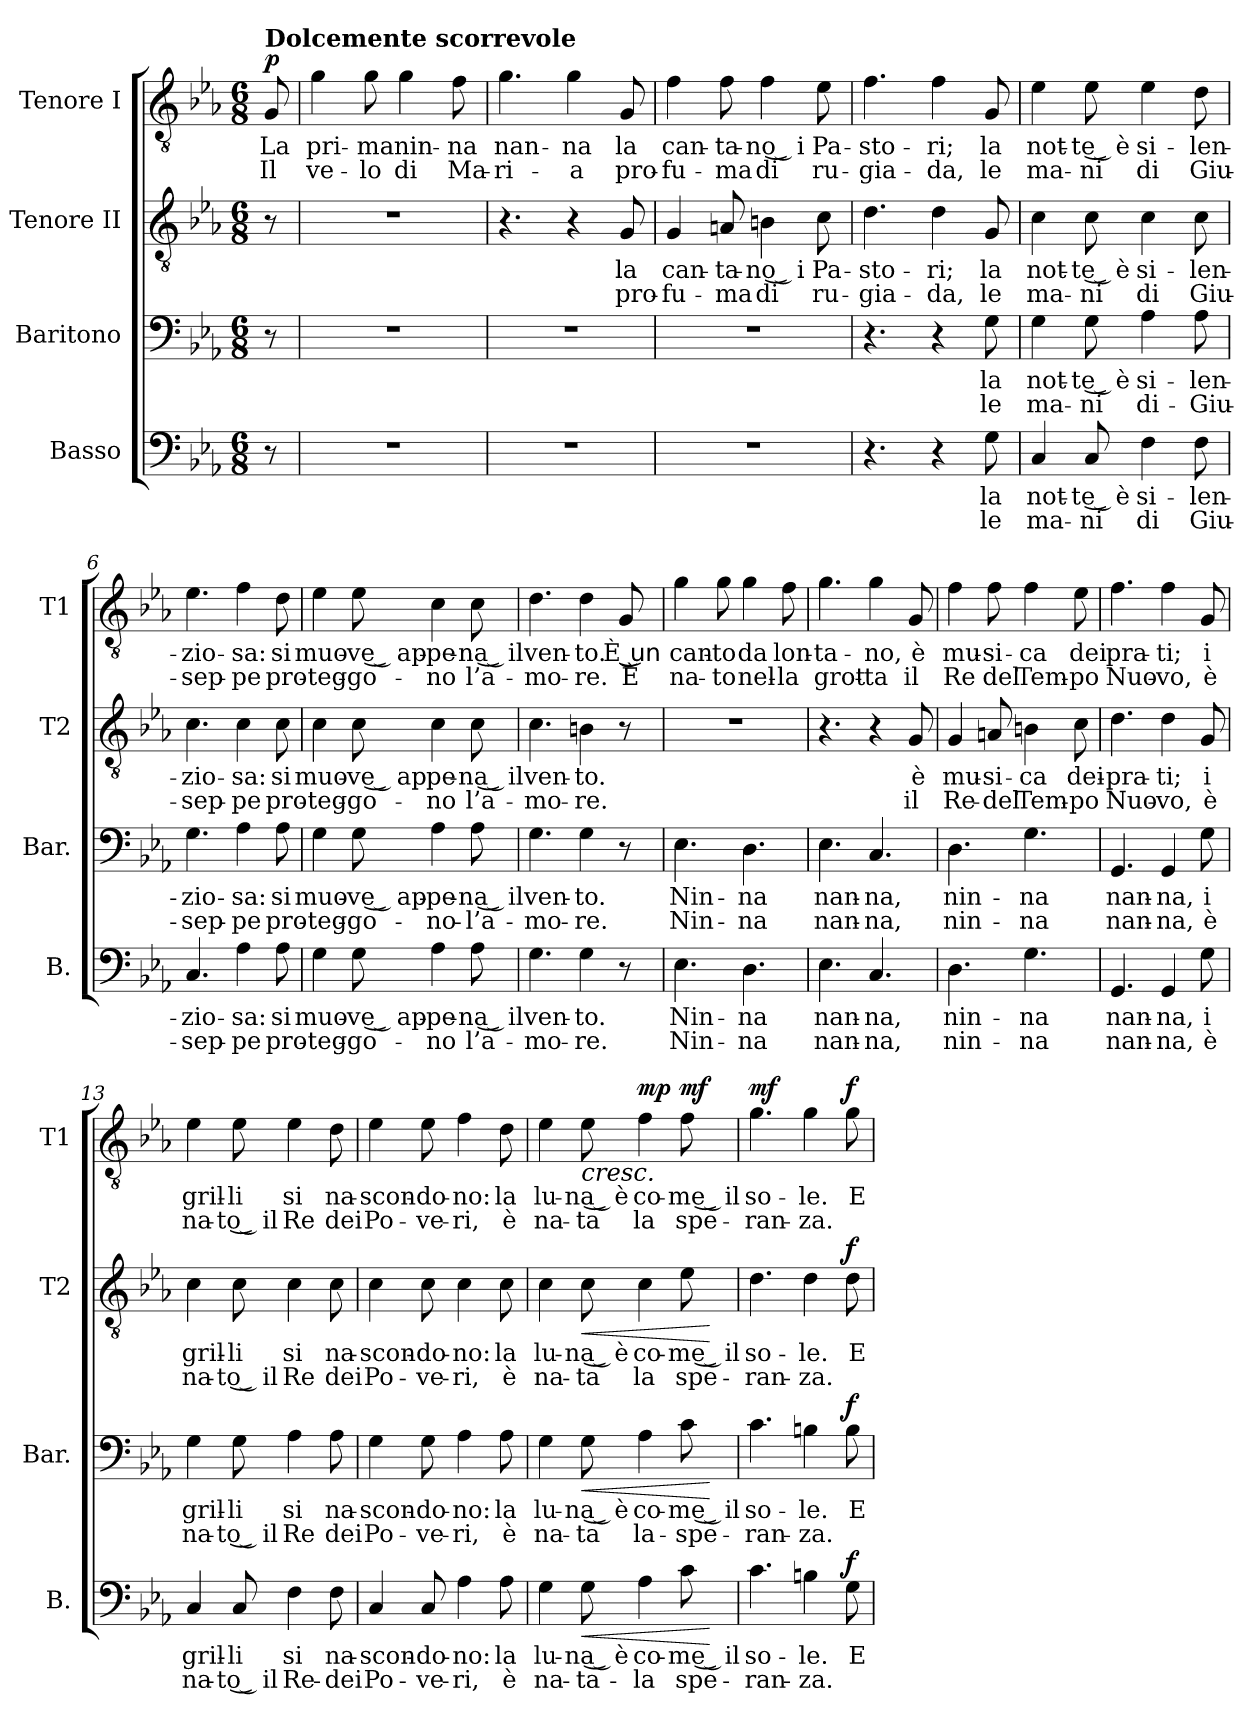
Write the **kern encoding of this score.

**kern	**text	**text	**dynam	**kern	**text	**text	**dynam	**kern	**text	**text	**dynam	**kern	**text	**text	**dynam
*part4	*part4	*part4	*part4	*part3	*part3	*part3	*part3	*part2	*part2	*part2	*part2	*part1	*part1	*part1	*part1
*staff4	*staff4	*staff4	*staff4	*staff3	*staff3	*staff3	*staff3	*staff2	*staff2	*staff2	*staff2	*staff1	*staff1	*staff1	*staff1
*I"Basso	*	*	*	*I"Baritono	*	*	*	*I"Tenore II	*	*	*	*I"Tenore I	*	*	*
*I'B.	*	*	*	*I'Bar.	*	*	*	*I'T2	*	*	*	*I'T1	*	*	*
*clefF4	*	*	*	*clefF4	*	*	*	*clefGv2	*	*	*	*clefGv2	*	*	*
*k[b-e-a-]	*	*	*	*k[b-e-a-]	*	*	*	*k[b-e-a-]	*	*	*	*k[b-e-a-]	*	*	*
*M6/8	*	*	*	*M6/8	*	*	*	*M6/8	*	*	*	*M6/8	*	*	*
=	=	=	=	=	=	=	=	=	=	=	=	=	=	=	=
!	!	!	!	!	!	!	!	!	!	!	!	!LO:TX:a:B:t=Dolcemente scorrevole	!	!	!
!	!	!	!	!	!	!	!	!	!	!	!	!	!LO:LY:b	!LO:LY:b	!LO:DY:a
8r	.	.	.	8r	.	.	.	8r	.	.	.	8G/	La	Il	p
=1	=1	=1	=1	=1	=1	=1	=1	=1	=1	=1	=1	=1	=1	=1	=1
!	!	!	!	!	!	!	!	!	!	!	!	!	!LO:LY:b	!LO:LY:b	!
2.r	.	.	.	2.r	.	.	.	2.r	.	.	.	4g\	pri-	ve-	.
!	!	!	!	!	!	!	!	!	!	!	!	!	!LO:LY:b	!LO:LY:b	!
.	.	.	.	.	.	.	.	.	.	.	.	8g\	-ma	-lo	.
!	!	!	!	!	!	!	!	!	!	!	!	!	!LO:LY:b	!LO:LY:b	!
.	.	.	.	.	.	.	.	.	.	.	.	4g\	nin-	di	.
!	!	!	!	!	!	!	!	!	!	!	!	!	!LO:LY:b	!LO:LY:b	!
.	.	.	.	.	.	.	.	.	.	.	.	8f\	-na	Ma-	.
=2	=2	=2	=2	=2	=2	=2	=2	=2	=2	=2	=2	=2	=2	=2	=2
!	!	!	!	!	!	!	!	!	!	!	!	!	!LO:LY:b	!LO:LY:b	!
2.r	.	.	.	2.r	.	.	.	4.r	.	.	.	4.g\	nan-	-ri-	.
!	!	!	!	!	!	!	!	!	!	!	!	!	!LO:LY:b	!LO:LY:b	!
.	.	.	.	.	.	.	.	4r	.	.	.	4g\	-na	-a	.
!	!	!	!	!	!	!	!	!	!LO:LY:b	!LO:LY:b	!	!	!LO:LY:b	!LO:LY:b	!
.	.	.	.	.	.	.	.	8G/	la	pro-	.	8G/	la	pro-	.
=3	=3	=3	=3	=3	=3	=3	=3	=3	=3	=3	=3	=3	=3	=3	=3
!	!	!	!	!	!	!	!	!	!LO:LY:b	!LO:LY:b	!	!	!LO:LY:b	!LO:LY:b	!
2.r	.	.	.	2.r	.	.	.	4G/	can-	-fu-	.	4f\	can-	-fu-	.
!	!	!	!	!	!	!	!	!	!LO:LY:b	!LO:LY:b	!	!	!LO:LY:b	!LO:LY:b	!
.	.	.	.	.	.	.	.	8An/	-ta-	-ma	.	8f\	-ta-	-ma	.
!	!	!	!	!	!	!	!	!	!LO:LY:b	!LO:LY:b	!	!	!LO:LY:b	!LO:LY:b	!
.	.	.	.	.	.	.	.	4Bn\	-no͜ i	di	.	4f\	-no͜ i	di	.
!	!	!	!	!	!	!	!	!	!LO:LY:b	!LO:LY:b	!	!	!LO:LY:b	!LO:LY:b	!
.	.	.	.	.	.	.	.	8c\	Pa-	ru-	.	8e-\	Pa-	ru-	.
=4	=4	=4	=4	=4	=4	=4	=4	=4	=4	=4	=4	=4	=4	=4	=4
!	!	!	!	!	!	!	!	!	!LO:LY:b	!LO:LY:b	!	!	!LO:LY:b	!LO:LY:b	!
4.r	.	.	.	4.r	.	.	.	4.d\	-sto-	-gia-	.	4.f\	-sto-	-gia-	.
!	!	!	!	!	!	!	!	!	!LO:LY:b	!LO:LY:b	!	!	!LO:LY:b	!LO:LY:b	!
4r	.	.	.	4r	.	.	.	4d\	-ri;	-da,	.	4f\	-ri;	-da,	.
!	!LO:LY:b	!LO:LY:b	!	!	!LO:LY:b	!LO:LY:b	!	!	!LO:LY:b	!LO:LY:b	!	!	!LO:LY:b	!LO:LY:b	!
8G\	la	le	.	8G\	la	le	.	8G/	la	le	.	8G/	la	le	.
=5	=5	=5	=5	=5	=5	=5	=5	=5	=5	=5	=5	=5	=5	=5	=5
!	!LO:LY:b	!LO:LY:b	!	!	!LO:LY:b	!LO:LY:b	!	!	!LO:LY:b	!LO:LY:b	!	!	!LO:LY:b	!LO:LY:b	!
4C/	not-	ma-	.	4G\	not-	ma-	.	4c\	not-	ma-	.	4e-\	not-	ma-	.
!	!LO:LY:b	!LO:LY:b	!	!	!LO:LY:b	!LO:LY:b	!	!	!LO:LY:b	!LO:LY:b	!	!	!LO:LY:b	!LO:LY:b	!
8C/	-te͜ è	-ni	.	8G\	-te͜ è	-ni	.	8c\	-te͜ è	-ni	.	8e-\	-te͜ è	-ni	.
!	!LO:LY:b	!LO:LY:b	!	!	!LO:LY:b	!LO:LY:b	!	!	!LO:LY:b	!LO:LY:b	!	!	!LO:LY:b	!LO:LY:b	!
4F\	si-	di	.	4A-\	si-	di-	.	4c\	si-	di	.	4e-\	si-	di	.
!	!LO:LY:b	!LO:LY:b	!	!	!LO:LY:b	!LO:LY:b	!	!	!LO:LY:b	!LO:LY:b	!	!	!LO:LY:b	!LO:LY:b	!
8F\	-len-	Giu-	.	8A-\	-len-	-Giu-	.	8c\	-len-	Giu-	.	8d\	-len-	Giu-	.
=6	=6	=6	=6	=6	=6	=6	=6	=6	=6	=6	=6	=6	=6	=6	=6
!	!LO:LY:b	!LO:LY:b	!	!	!LO:LY:b	!LO:LY:b	!	!	!LO:LY:b	!LO:LY:b	!	!	!LO:LY:b	!LO:LY:b	!
4.C/	-zio-	-sep-	.	4.G\	-zio-	-sep-	.	4.c\	-zio-	-sep-	.	4.e-\	-zio-	-sep-	.
!	!LO:LY:b	!LO:LY:b	!	!	!LO:LY:b	!LO:LY:b	!	!	!LO:LY:b	!LO:LY:b	!	!	!LO:LY:b	!LO:LY:b	!
4A-\	-sa:	-pe	.	4A-\	-sa:	-pe	.	4c\	-sa:	-pe	.	4f\	-sa:	-pe	.
!	!LO:LY:b	!LO:LY:b	!	!	!LO:LY:b	!LO:LY:b	!	!	!LO:LY:b	!LO:LY:b	!	!	!LO:LY:b	!LO:LY:b	!
8A-\	si	pro-	.	8A-\	si	pro-	.	8c\	si	pro-	.	8d\	si	pro-	.
!!LO:LB:g=z
=7	=7	=7	=7	=7	=7	=7	=7	=7	=7	=7	=7	=7	=7	=7	=7
!	!LO:LY:b	!LO:LY:b	!	!	!LO:LY:b	!LO:LY:b	!	!	!LO:LY:b	!LO:LY:b	!	!	!LO:LY:b	!LO:LY:b	!
4G\	muo-	-teg-	.	4G\	muo-	-teg-	.	4c\	muo-	-teg-	.	4e-\	muo-	-teg-	.
!	!LO:LY:b	!LO:LY:b	!	!	!LO:LY:b	!LO:LY:b	!	!	!LO:LY:b	!LO:LY:b	!	!	!LO:LY:b	!LO:LY:b	!
8G\	-ve͜ ap-	-go-	.	8G\	-ve͜ ap-	-go-	.	8c\	-ve͜ ap	-go-	.	8e-\	-ve͜ ap-	-go-	.
!	!LO:LY:b	!LO:LY:b	!	!	!LO:LY:b	!LO:LY:b	!	!	!LO:LY:b	!LO:LY:b	!	!	!LO:LY:b	!LO:LY:b	!
4A-\	-pe-	-no	.	4A-\	-pe-	-no-	.	4c\	pe-	-no	.	4c\	-pe-	-no	.
!	!LO:LY:b	!LO:LY:b	!	!	!LO:LY:b	!LO:LY:b	!	!	!LO:LY:b	!LO:LY:b	!	!	!LO:LY:b	!LO:LY:b	!
8A-\	-na͜ il	l’a-	.	8A-\	-na͜ il	-l’a-	.	8c\	-na͜ il	l’a-	.	8c\	-na͜ il	l’a-	.
=8	=8	=8	=8	=8	=8	=8	=8	=8	=8	=8	=8	=8	=8	=8	=8
!	!LO:LY:b	!LO:LY:b	!	!	!LO:LY:b	!LO:LY:b	!	!	!LO:LY:b	!LO:LY:b	!	!	!LO:LY:b	!LO:LY:b	!
4.G\	ven-	-mo-	.	4.G\	ven-	-mo-	.	4.c\	ven-	-mo-	.	4.d\	ven-	-mo-	.
!	!LO:LY:b	!LO:LY:b	!	!	!LO:LY:b	!LO:LY:b	!	!	!LO:LY:b	!LO:LY:b	!	!	!LO:LY:b	!LO:LY:b	!
4G\	-to.	-re.	.	4G\	-to.	-re.	.	4Bn\	-to.	-re.	.	4d\	-to.	-re.	.
!	!	!	!	!	!	!	!	!	!	!	!	!	!LO:LY:b	!LO:LY:b	!
8r	.	.	.	8r	.	.	.	8r	.	.	.	8G/	È ͜un	È	.
=9	=9	=9	=9	=9	=9	=9	=9	=9	=9	=9	=9	=9	=9	=9	=9
!	!LO:LY:b	!LO:LY:b	!	!	!LO:LY:b	!LO:LY:b	!	!	!	!	!	!	!LO:LY:b	!LO:LY:b	!
4.E-\	Nin-	Nin-	.	4.E-\	Nin-	Nin-	.	2.r	.	.	.	4g\	can-	na-	.
!	!	!	!	!	!	!	!	!	!	!	!	!	!LO:LY:b	!LO:LY:b	!
.	.	.	.	.	.	.	.	.	.	.	.	8g\	-to	-to	.
!	!LO:LY:b	!LO:LY:b	!	!	!LO:LY:b	!LO:LY:b	!	!	!	!	!	!	!LO:LY:b	!LO:LY:b	!
4.D\	-na	-na	.	4.D\	-na	-na	.	.	.	.	.	4g\	da	nel-	.
!	!	!	!	!	!	!	!	!	!	!	!	!	!LO:LY:b	!LO:LY:b	!
.	.	.	.	.	.	.	.	.	.	.	.	8f\	lon-	-la	.
=10	=10	=10	=10	=10	=10	=10	=10	=10	=10	=10	=10	=10	=10	=10	=10
!	!LO:LY:b	!LO:LY:b	!	!	!LO:LY:b	!LO:LY:b	!	!	!	!	!	!	!LO:LY:b	!LO:LY:b	!
4.E-\	nan-	nan-	.	4.E-\	nan-	nan-	.	4.r	.	.	.	4.g\	-ta-	grot-	.
!	!LO:LY:b	!LO:LY:b	!	!	!LO:LY:b	!LO:LY:b	!	!	!	!	!	!	!LO:LY:b	!LO:LY:b	!
4.C/	-na,	-na,	.	4.C/	-na,	-na,	.	4r	.	.	.	4g\	-no,	-ta	.
!	!	!	!	!	!	!	!	!	!LO:LY:b	!LO:LY:b	!	!	!LO:LY:b	!LO:LY:b	!
.	.	.	.	.	.	.	.	8G/	è	il	.	8G/	è	il	.
=11	=11	=11	=11	=11	=11	=11	=11	=11	=11	=11	=11	=11	=11	=11	=11
!	!LO:LY:b	!LO:LY:b	!	!	!LO:LY:b	!LO:LY:b	!	!	!LO:LY:b	!LO:LY:b	!	!	!LO:LY:b	!LO:LY:b	!
4.D\	nin-	nin-	.	4.D\	nin-	nin-	.	4G/	mu-	Re-	.	4f\	mu-	Re	.
!	!	!	!	!	!	!	!	!	!LO:LY:b	!LO:LY:b	!	!	!LO:LY:b	!LO:LY:b	!
.	.	.	.	.	.	.	.	8An/	-si-	-del	.	8f\	-si-	del	.
!	!LO:LY:b	!LO:LY:b	!	!	!LO:LY:b	!LO:LY:b	!	!	!LO:LY:b	!LO:LY:b	!	!	!LO:LY:b	!LO:LY:b	!
4.G\	-na	-na	.	4.G\	-na	-na	.	4Bn\	-ca	Tem-	.	4f\	-ca	Tem-	.
!	!	!	!	!	!	!	!	!	!LO:LY:b	!LO:LY:b	!	!	!LO:LY:b	!LO:LY:b	!
.	.	.	.	.	.	.	.	8c\	dei-	-po	.	8e-\	dei	-po	.
=12	=12	=12	=12	=12	=12	=12	=12	=12	=12	=12	=12	=12	=12	=12	=12
!	!LO:LY:b	!LO:LY:b	!	!	!LO:LY:b	!LO:LY:b	!	!	!LO:LY:b	!LO:LY:b	!	!	!LO:LY:b	!LO:LY:b	!
4.GG/	nan-	nan-	.	4.GG/	nan-	nan-	.	4.d\	-pra-	Nuo-	.	4.f\	pra-	Nuo-	.
!	!LO:LY:b	!LO:LY:b	!	!	!LO:LY:b	!LO:LY:b	!	!	!LO:LY:b	!LO:LY:b	!	!	!LO:LY:b	!LO:LY:b	!
4GG/	-na,	-na,	.	4GG/	-na,	-na,	.	4d\	-ti;	-vo,	.	4f\	-ti;	-vo,	.
!	!LO:LY:b	!LO:LY:b	!	!	!LO:LY:b	!LO:LY:b	!	!	!LO:LY:b	!LO:LY:b	!	!	!LO:LY:b	!LO:LY:b	!
8G\	i	è	.	8G\	i	è	.	8G/	i	è	.	8G/	i	è	.
!!LO:PB:g=z
=13	=13	=13	=13	=13	=13	=13	=13	=13	=13	=13	=13	=13	=13	=13	=13
!	!LO:LY:b	!LO:LY:b	!	!	!LO:LY:b	!LO:LY:b	!	!	!LO:LY:b	!LO:LY:b	!	!	!LO:LY:b	!LO:LY:b	!
4C/	gril-	na-	.	4G\	gril-	na-	.	4c\	gril-	na-	.	4e-\	gril-	na-	.
!	!LO:LY:b	!LO:LY:b	!	!	!LO:LY:b	!LO:LY:b	!	!	!LO:LY:b	!LO:LY:b	!	!	!LO:LY:b	!LO:LY:b	!
8C/	-li	-to͜ il	.	8G\	-li	-to͜ il	.	8c\	-li	-to͜ il	.	8e-\	-li	-to͜ il	.
!	!LO:LY:b	!LO:LY:b	!	!	!LO:LY:b	!LO:LY:b	!	!	!LO:LY:b	!LO:LY:b	!	!	!LO:LY:b	!LO:LY:b	!
4F\	si	Re-	.	4A-\	si	Re	.	4c\	si	Re	.	4e-\	si	Re	.
!	!LO:LY:b	!LO:LY:b	!	!	!LO:LY:b	!LO:LY:b	!	!	!LO:LY:b	!LO:LY:b	!	!	!LO:LY:b	!LO:LY:b	!
8F\	na-	-dei	.	8A-\	na-	dei	.	8c\	na-	dei	.	8d\	na-	dei	.
=14	=14	=14	=14	=14	=14	=14	=14	=14	=14	=14	=14	=14	=14	=14	=14
!	!LO:LY:b	!LO:LY:b	!	!	!LO:LY:b	!LO:LY:b	!	!	!LO:LY:b	!LO:LY:b	!	!	!LO:LY:b	!LO:LY:b	!
4C/	-scon-	Po-	.	4G\	-scon-	Po-	.	4c\	-scon-	Po-	.	4e-\	-scon-	Po-	.
!	!LO:LY:b	!LO:LY:b	!	!	!LO:LY:b	!LO:LY:b	!	!	!LO:LY:b	!LO:LY:b	!	!	!LO:LY:b	!LO:LY:b	!
8C/	-do-	-ve-	.	8G\	-do-	-ve-	.	8c\	-do-	-ve-	.	8e-\	-do-	-ve-	.
!	!LO:LY:b	!LO:LY:b	!	!	!LO:LY:b	!LO:LY:b	!	!	!LO:LY:b	!LO:LY:b	!	!	!LO:LY:b	!LO:LY:b	!
4A-\	-no:	-ri,	.	4A-\	-no:	-ri,	.	4c\	-no:	-ri,	.	4f\	-no:	-ri,	.
!	!LO:LY:b	!LO:LY:b	!	!	!LO:LY:b	!LO:LY:b	!	!	!LO:LY:b	!LO:LY:b	!	!	!LO:LY:b	!LO:LY:b	!
8A-\	la	è	.	8A-\	la	è	.	8c\	la	è	.	8d\	la	è	.
=15	=15	=15	=15	=15	=15	=15	=15	=15	=15	=15	=15	=15	=15	=15	=15
!	!LO:LY:b	!LO:LY:b	!	!	!LO:LY:b	!LO:LY:b	!	!	!LO:LY:b	!LO:LY:b	!	!	!LO:LY:b	!LO:LY:b	!
4G\	lu-	na-	.	4G\	lu-	na-	.	4c\	lu-	na-	.	4e-\	lu-	na-	.
!	!LO:LY:b	!LO:LY:b	!LO:HP:b	!	!LO:LY:b	!LO:LY:b	!LO:HP:b	!	!LO:LY:b	!LO:LY:b	!LO:HP:b	!	!LO:LY:b	!LO:LY:b	!LO:HP:b
8G\	-na͜ è	-ta-	<	8G\	-na͜ è	-ta	<	8c\	-na͜ è	-ta	<	8e-\	-na͜ è	-ta	<
!	!LO:LY:b	!LO:LY:b	!	!	!LO:LY:b	!LO:LY:b	!	!	!LO:LY:b	!LO:LY:b	!	!	!LO:LY:b	!LO:LY:b	!LO:DY:a
4A-\	co-	-la	.	4A-\	co-	la-	.	4c\	co-	la	.	4f\	co-	la	mp
!	!LO:LY:b	!LO:LY:b	!	!	!LO:LY:b	!LO:LY:b	!	!	!LO:LY:b	!LO:LY:b	!	!	!LO:LY:b	!LO:LY:b	!LO:DY:a
8c\	-me͜ il	spe-	.	8c\	-me͜ il	-spe-	.	8e-\	-me͜ il	spe-	.	8f\	-me͜ il	spe-	mf
.	.	.	[	.	.	.	[	.	.	.	[	.	.	.	[
=16	=16	=16	=16	=16	=16	=16	=16	=16	=16	=16	=16	=16	=16	=16	=16
!	!LO:LY:b	!LO:LY:b	!	!	!LO:LY:b	!LO:LY:b	!	!	!LO:LY:b	!LO:LY:b	!	!	!LO:LY:b	!LO:LY:b	!LO:DY:a
4.c\	so-	-ran-	.	4.c\	so-	-ran-	.	4.d\	so-	-ran-	.	4.g\	so-	-ran-	mf
!	!LO:LY:b	!LO:LY:b	!	!	!LO:LY:b	!LO:LY:b	!	!	!LO:LY:b	!LO:LY:b	!	!	!LO:LY:b	!LO:LY:b	!
4Bn\	-le.	-za.	.	4Bn\	-le.	-za.	.	4d\	-le.	-za.	.	4g\	-le.	-za.	.
!	!LO:LY:b	!	!LO:DY:a	!	!LO:LY:b	!	!LO:DY:a	!	!LO:LY:b	!	!LO:DY:a	!	!LO:LY:b	!	!LO:DY:a
8G\	E	.	f	8B\	E	.	f	8d\	E	.	f	8g\	E	.	f
=	=	=	=	=	=	=	=	=	=	=	=	=	=	=	=
*-	*-	*-	*-	*-	*-	*-	*-	*-	*-	*-	*-	*-	*-	*-	*-
